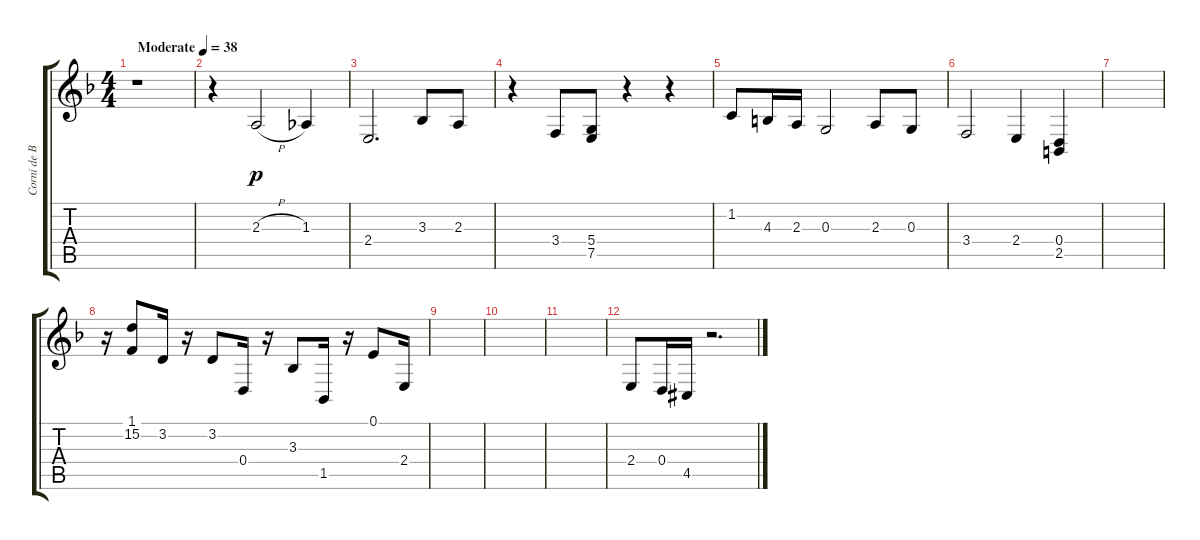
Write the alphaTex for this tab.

\track ("Corni de Basseto" "Corni de B") {instrument stringensemble1}
\staff {score tabs}
\tuning (E4 B3 G3 D3 A2 E2) {hide}
\ts (4 4)
\tempo (38 "Moderate")
\clef g2
\ks f
r.1{dy p instrument stringensemble1} |
r.4 2.3{h}.2 1.3.4 |
2.4.2{d} 3.3.8 2.3.8 |
r.4 3.4.8 (5.4 7.5).8 r.4 r.4 |
1.2.8 4.3.16 2.3.16 0.3.2 2.3.8 0.3.8 |
3.4.2 2.4.4 (0.4 2.5).4 |
|
r.16 (1.1 15.2).8 3.2.16 r.16 3.2.8 0.4.16 r.16 3.3.8 1.5.16 r.16 0.1.8 2.4.16 |
|
|
|
2.4.8 0.4.16 4.5{acc #}.16 r.2{d}
